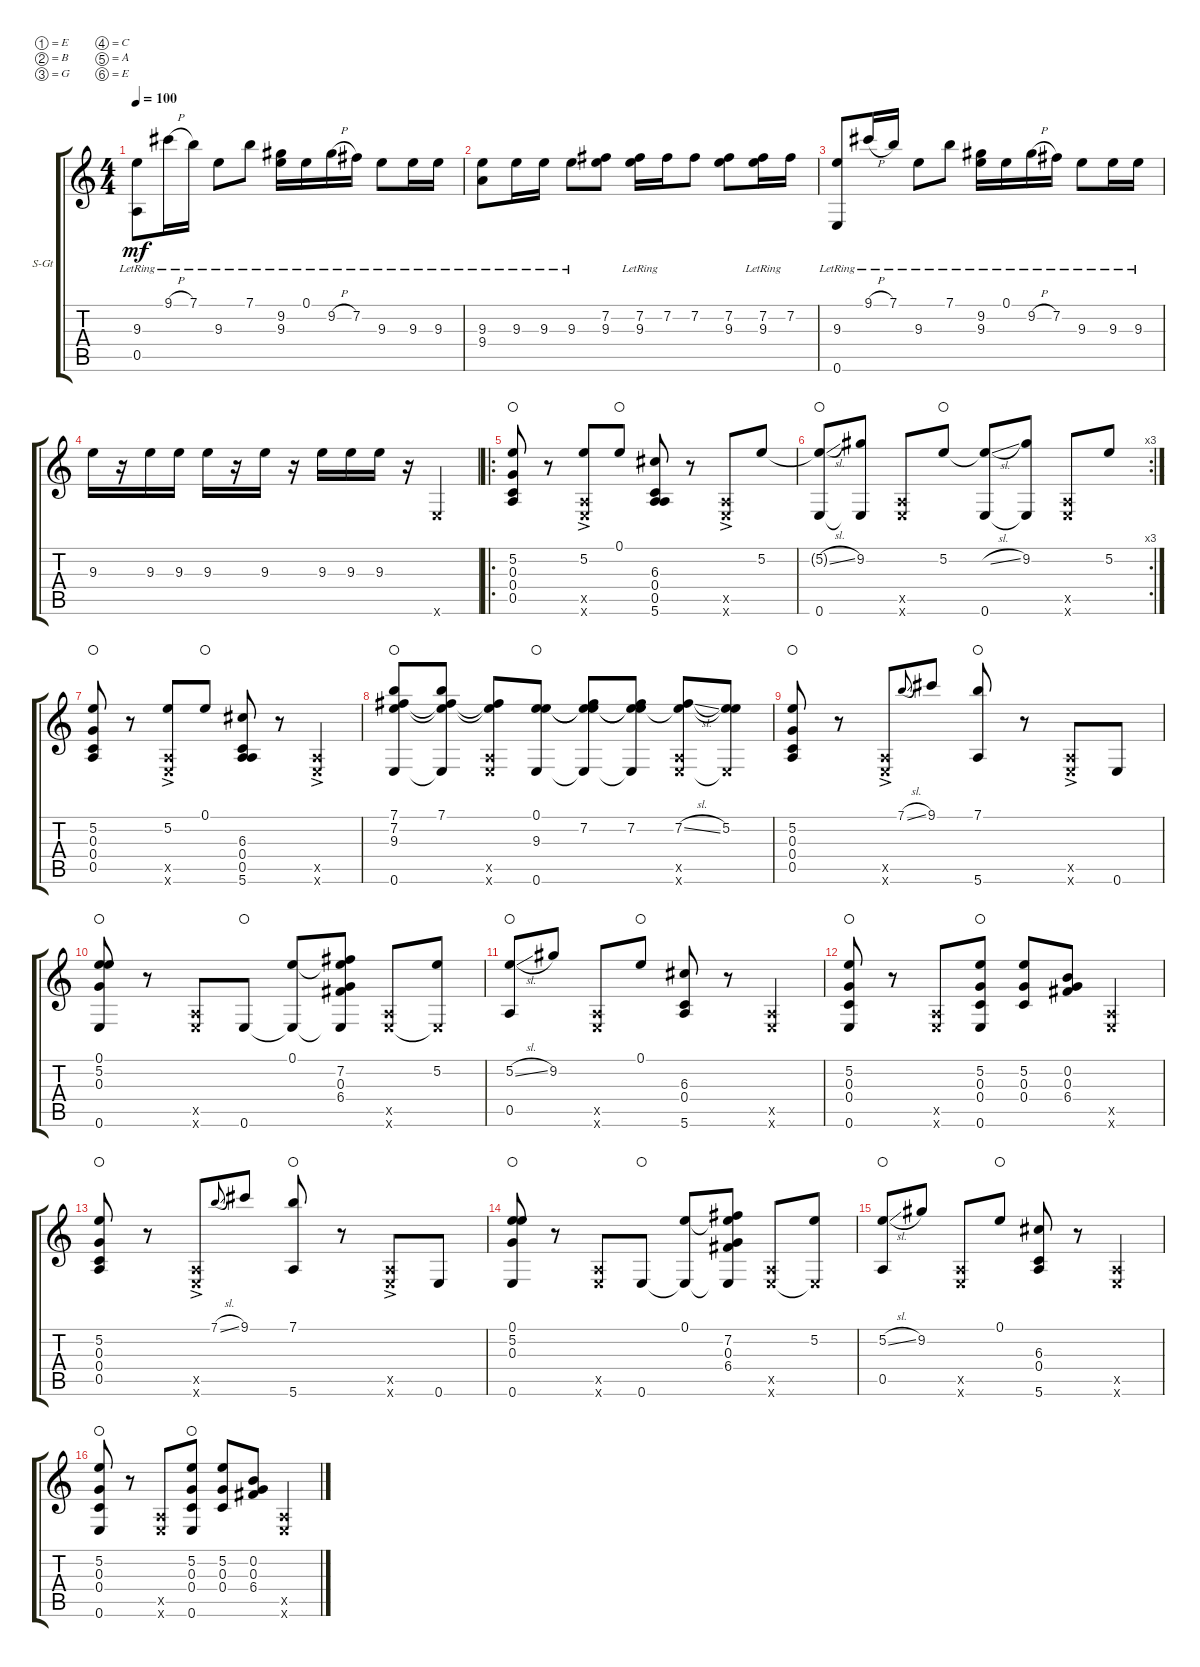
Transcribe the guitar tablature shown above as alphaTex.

\defaultSystemsLayout 4
\bracketExtendMode groupsimilarinstruments
\firstSystemTrackNameOrientation horizontal
\otherSystemsTrackNameOrientation horizontal
\track ("Steel Guitar" "S-Gt") {instrument acousticguitarsteel}
\staff {score tabs}
\tuning (E4 B3 G3 C3 A2 E2)
\ts (4 4)
\tempo 100
\clef g2
\ks c
(9.3{lr} 0.5{lr}).8{dy mf} 9.1{h lr}.16 7.1{lr}.16 9.3{lr}.8 7.1{lr}.8 (9.3{lr} 9.2{lr}).16 0.1{lr}.16 9.2{h lr}.16 7.2{lr}.16 9.3{lr}.8 9.3{lr}.16 9.3{lr}.16 |
(9.4{lr} 9.3).8 9.3{lr}.16 9.3{lr}.16 9.3{lr}.8 (9.3 7.2).8 (7.2 9.3{lr}).16 7.2.16 7.2.8 (7.2 9.3).8 (9.3{lr} 7.2).16 7.2.16 |
(9.3{lr} 0.6{lr}).8 9.1{h lr}.16 7.1{lr}.16 9.3{lr}.8 7.1{lr}.8 (9.3{lr} 9.2{lr}).16 0.1{lr}.16 9.2{h lr}.16 7.2{lr}.16 9.3{lr}.8 9.3{lr}.16 9.3{lr}.16 |
9.3.16 r.16 9.3.16 9.3.16 9.3.16 r.16 9.3.16 r.16 9.3.16 9.3.16 9.3.16 r.16 0.6{x}.4 |
\ro
(5.2 0.3 0.4 0.5).8{waho} r.8 (5.2 0.6{ac x} 0.5{ac x}).8 0.1.8{waho} (0.4 5.6 6.3 0.5).8 r.8 (0.5{ac x} 0.6{ac x}).8 5.2.8 |
\rc 3
(0.6 5.2{sl t}).8{waho} (9.2 0.6{t}).8 (0.6{x} 0.5{x}).8 5.2.8{waho} (0.6 5.2{sl t}).8 (9.2 0.6{t}).8 (0.6{x} 0.5{x}).8 5.2.8 |
(5.2 0.3 0.4 0.5).8{waho} r.8 (5.2 0.6{ac x} 0.5{ac x}).8 0.1.8{waho} (0.4 5.6 6.3 0.5).8 r.8 (0.5{ac x} 0.6{ac x}).4 |
(9.3 7.2 7.1 0.6).8{waho} (7.1 9.3{t} 7.2{t} 0.6{t}).8 (9.3{t} 7.2{t} 0.6{x} 0.5{x}).8 (0.6 9.3 0.1).8{waho} (0.6{t} 9.3{t} 7.2 0.1{t}).8 (7.2 0.6{t} 9.3{t} 0.1{t}).8 (7.2{sl} 0.6{x} 9.3{t} 0.5{x}).8 (5.2 0.6{x t} 9.3{t}).8 |
(0.3 0.4 0.5 5.2).8{waho} r.8 (0.6{ac x} 0.5{ac x}).8 7.1{sl}.8{gr onbeat} 9.1.8 (5.6 7.1).8{waho} r.8 (0.5{ac x} 0.6{ac x}).8 0.6.8 |
(0.3 5.2 0.1 0.6).8{waho} r.8 (0.6{x} 0.5{x}).8 0.6.8{waho} (0.6{t} 0.1).8 (7.2 0.6{t} 0.3 0.1{t} 6.4).8 (0.6{x} 0.5{x}).8 (5.2 0.6{x t}).8 |
(0.5 5.2{sl}).8{waho} 9.2.8 (0.5{x} 0.6{x}).8 0.1.8{waho} (5.6 0.4 6.3).8 r.8 (0.6{x} 0.5{x}).4 |
(5.2 0.3 0.4 0.6).8{waho} r.8 (0.6{x} 0.5{x}).8 (5.2 0.3 0.4 0.6).8{waho} (5.2 0.3 0.4).8 (6.4 0.3 0.2).8 (0.6{x} 0.5{x}).4 |
(0.3 0.4 0.5 5.2).8{waho} r.8 (0.6{ac x} 0.5{ac x}).8 7.1{sl}.8{gr onbeat} 9.1.8 (5.6 7.1).8{waho} r.8 (0.5{ac x} 0.6{ac x}).8 0.6.8 |
(0.3 5.2 0.1 0.6).8{waho} r.8 (0.6{x} 0.5{x}).8 0.6.8{waho} (0.6{t} 0.1).8 (7.2 0.6{t} 0.3 0.1{t} 6.4).8 (0.6{x} 0.5{x}).8 (5.2 0.6{x t}).8 |
(0.5 5.2{sl}).8{waho} 9.2.8 (0.5{x} 0.6{x}).8 0.1.8{waho} (5.6 0.4 6.3).8 r.8 (0.6{x} 0.5{x}).4 |
(5.2 0.3 0.4 0.6).8{waho} r.8 (0.6{x} 0.5{x}).8 (5.2 0.3 0.4 0.6).8{waho} (5.2 0.3 0.4).8 (6.4 0.3 0.2).8 (0.6{x} 0.5{x}).4
